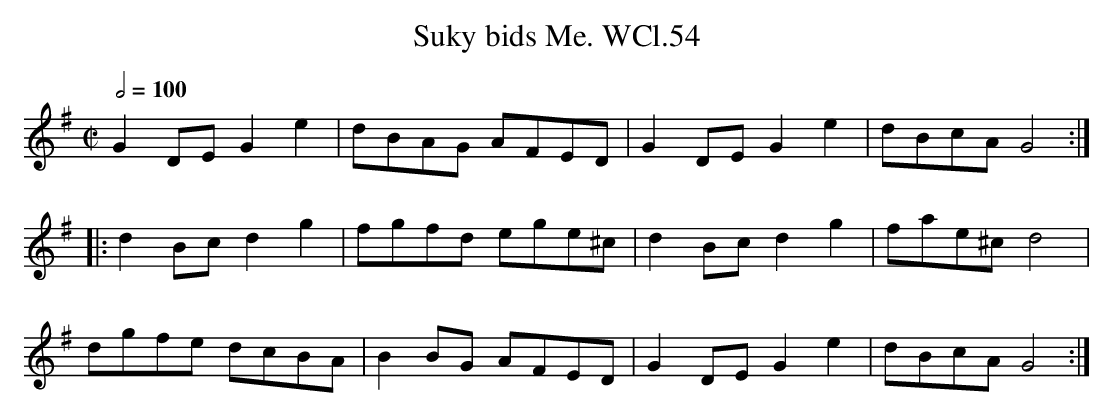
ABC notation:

X:1
T:Suky bids Me. WCl.54
M:C|
L:1/8
Q:1/2=100
K:G
G2DEG2e2|dBAG AFED|G2DEG2e2|dBcA G4:|
|:d2 Bcd2g2|fgfd ege^c|d2 Bc d2g2|fae^c d4|
dgfe dcBA|B2 BG AFED|G2DEG2e2|dBcA G4:|
